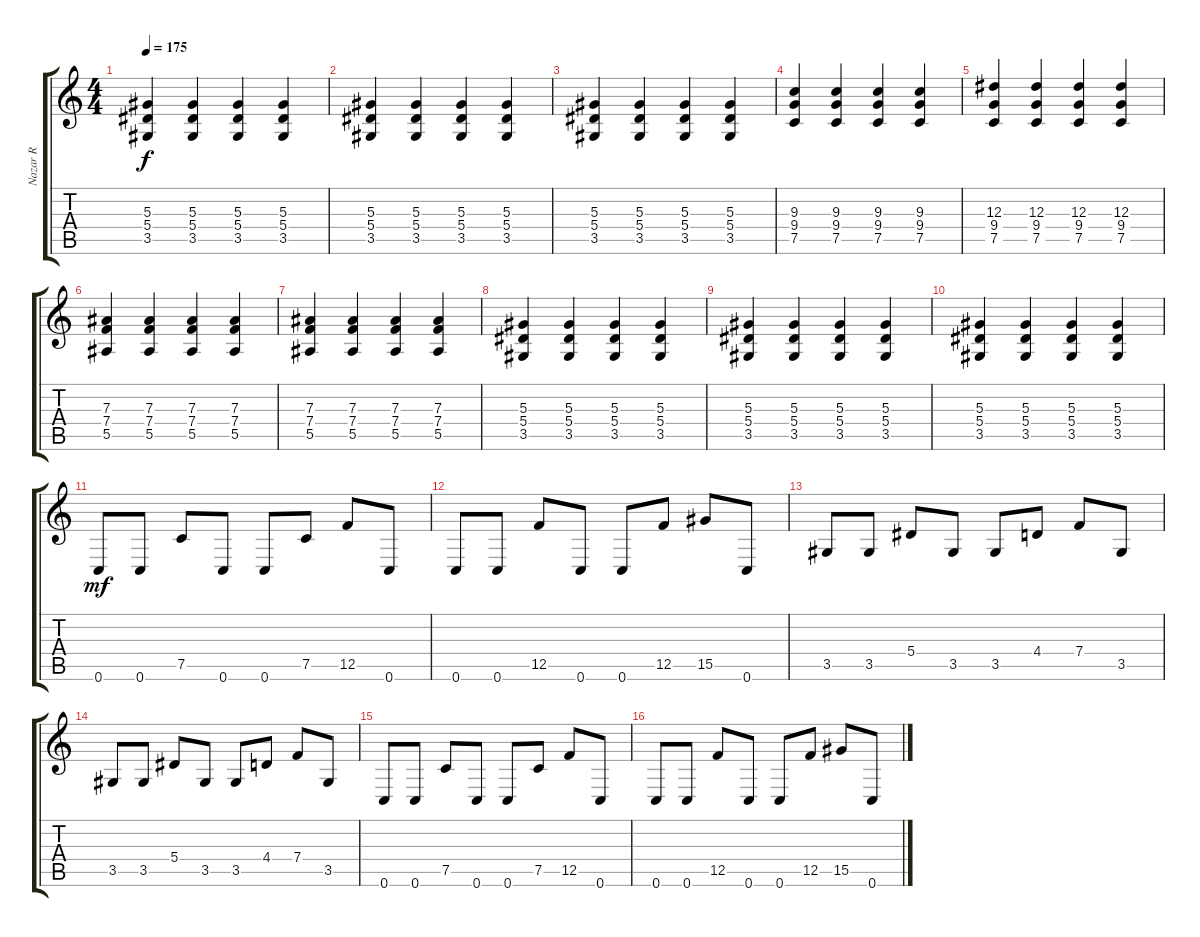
\track ("Nazar R" "Nazar R") {instrument distortionguitar}
\staff {score tabs}
\tuning (C4 G3 Eb3 Bb2 F2 C2) {hide}
\ts (4 4)
\tempo 175
\clef g2
\ks c
(5.3 5.4 3.5).4{dy f} (5.3 5.4 3.5).4 (5.3 5.4 3.5).4 (5.3 5.4 3.5).4 |
(5.3 5.4 3.5).4 (5.3 5.4 3.5).4 (5.3 5.4 3.5).4 (5.3 5.4 3.5).4 |
(5.3 5.4 3.5).4 (5.3 5.4 3.5).4 (5.3 5.4 3.5).4 (5.3 5.4 3.5).4 |
(9.3 9.4 7.5).4 (9.3 9.4 7.5).4 (9.3 9.4 7.5).4 (9.3 9.4 7.5).4 |
(12.3 9.4 7.5).4 (12.3 9.4 7.5).4 (12.3 9.4 7.5).4 (12.3 9.4 7.5).4 |
(7.3 7.4 5.5).4 (7.3 7.4 5.5).4 (7.3 7.4 5.5).4 (7.3 7.4 5.5).4 |
(7.3 7.4 5.5).4 (7.3 7.4 5.5).4 (7.3 7.4 5.5).4 (7.3 7.4 5.5).4 |
(5.3 5.4 3.5).4 (5.3 5.4 3.5).4 (5.3 5.4 3.5).4 (5.3 5.4 3.5).4 |
(5.3 5.4 3.5).4 (5.3 5.4 3.5).4 (5.3 5.4 3.5).4 (5.3 5.4 3.5).4 |
(5.3 5.4 3.5).4 (5.3 5.4 3.5).4 (5.3 5.4 3.5).4 (5.3 5.4 3.5).4 |
0.6.8{dy mf} 0.6.8 7.5.8 0.6.8 0.6.8 7.5.8 12.5.8 0.6.8 |
0.6.8 0.6.8 12.5.8 0.6.8 0.6.8 12.5.8 15.5.8 0.6.8 |
3.5.8 3.5.8 5.4.8 3.5.8 3.5.8 4.4.8 7.4.8 3.5.8 |
3.5.8 3.5.8 5.4.8 3.5.8 3.5.8 4.4.8 7.4.8 3.5.8 |
0.6.8 0.6.8 7.5.8 0.6.8 0.6.8 7.5.8 12.5.8 0.6.8 |
0.6.8 0.6.8 12.5.8 0.6.8 0.6.8 12.5.8 15.5.8 0.6.8
